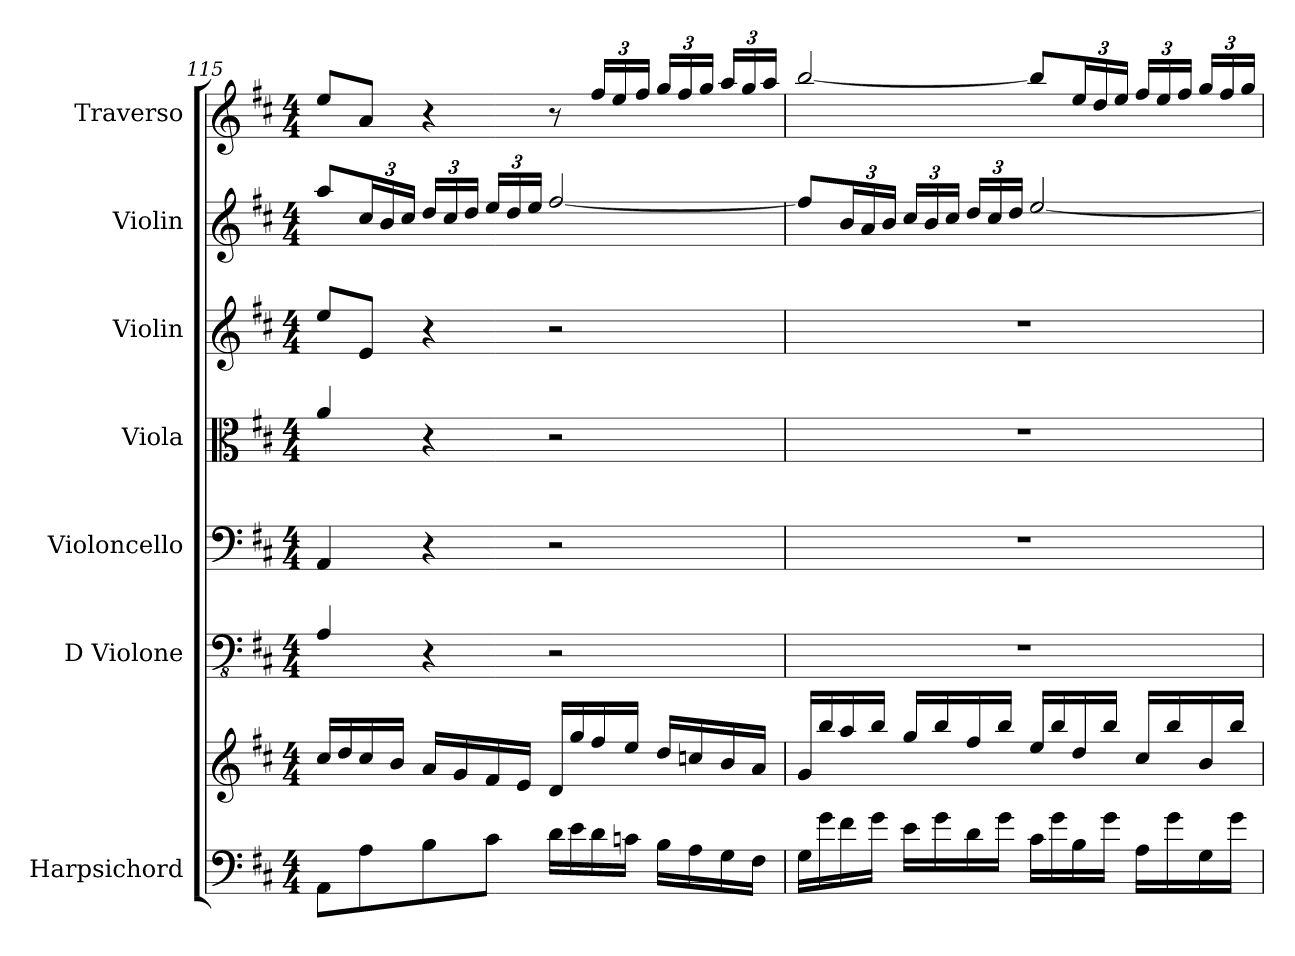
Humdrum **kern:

**kern	**kern	**kern	**kern	**kern	**kern	**kern	**kern
*part7	*part7	*part6	*part5	*part4	*part3	*part2	*part1
*staff8	*staff7	*staff6	*staff5	*staff4	*staff3	*staff2	*staff1
*I"Harpsichord	*	*I"D Violone	*I"Violoncello	*I"Viola	*I"Violin	*I"Violin	*I"Traverso
*I'Hch.	*	*I'D Vne.	*I'Vc.	*I'Vla.	*I'Vln.	*I'Vln.	*I'Trv.
!!LO:PB:g=z
*clefF4	*clefG2	*clefFv4	*clefF4	*clefC3	*clefG2	*clefG2	*clefG2
*	*	*ITrd7c12	*	*	*	*	*
*k[f#c#]	*k[f#c#]	*k[f#c#]	*k[f#c#]	*k[f#c#]	*k[f#c#]	*k[f#c#]	*k[f#c#]
*M4/4	*M4/4	*M4/4	*M4/4	*M4/4	*M4/4	*M4/4	*M4/4
=115	=115	=115	=115	=115	=115	=115	=115
8AA\L	16cc#/LL	4AAA/	4AA/	4a/	8ee/L	8aa/L	8ee/L
.	16dd/	.	.	.	.	.	.
*	*	*	*	*	*	*Xbrackettup	*
8A\	16cc#/	.	.	.	8e/J	24cc#/L	8a/J
.	.	.	.	.	.	24b/	.
.	16b/JJ	.	.	.	.	.	.
.	.	.	.	.	.	24cc#/JJ	.
8B\	16a/LL	4r	4r	4r	4r	24dd/LL	4r
.	.	.	.	.	.	24cc#/	.
.	16g/	.	.	.	.	.	.
.	.	.	.	.	.	24dd/JJ	.
8c#\J	16f#/	.	.	.	.	24ee/LL	.
.	.	.	.	.	.	24dd/	.
.	16e/JJ	.	.	.	.	.	.
.	.	.	.	.	.	24ee/JJ	.
16d\LL	16d/LL	2r	2r	2r	2r	[2ff#/	8r
16e\	16gg/	.	.	.	.	.	.
*	*	*	*	*	*	*	*Xbrackettup
16d\	16ff#/	.	.	.	.	.	24ff#/LL
.	.	.	.	.	.	.	24ee/
16cn\JJ	16ee/JJ	.	.	.	.	.	.
.	.	.	.	.	.	.	24ff#/JJ
16B\LL	16dd/LL	.	.	.	.	.	24gg/LL
.	.	.	.	.	.	.	24ff#/
16A\	16ccn/	.	.	.	.	.	.
.	.	.	.	.	.	.	24gg/JJ
16G\	16b/	.	.	.	.	.	24aa/LL
.	.	.	.	.	.	.	24gg/
16F#\JJ	16a/JJ	.	.	.	.	.	.
.	.	.	.	.	.	.	24aa/JJ
!!LO:PB:g=z
=116	=116	=116	=116	=116	=116	=116	=116
16G\LL	16g/LL	1r	1r	1r	1r	8ff#/L]	[2bb/
16g\	16bb/	.	.	.	.	.	.
16f#\	16aa/	.	.	.	.	24b/L	.
.	.	.	.	.	.	24a/	.
16g\JJ	16bb/JJ	.	.	.	.	.	.
.	.	.	.	.	.	24b/JJ	.
16e\LL	16gg/LL	.	.	.	.	24cc#/LL	.
.	.	.	.	.	.	24b/	.
16g\	16bb/	.	.	.	.	.	.
.	.	.	.	.	.	24cc#/JJ	.
16d\	16ff#/	.	.	.	.	24dd/LL	.
.	.	.	.	.	.	24cc#/	.
16g\JJ	16bb/JJ	.	.	.	.	.	.
.	.	.	.	.	.	24dd/JJ	.
16c#\LL	16ee/LL	.	.	.	.	[2ee/	8bb/L]
16g\	16bb/	.	.	.	.	.	.
16B\	16dd/	.	.	.	.	.	24ee/L
.	.	.	.	.	.	.	24dd/
16g\JJ	16bb/JJ	.	.	.	.	.	.
.	.	.	.	.	.	.	24ee/JJ
16A\LL	16cc#/LL	.	.	.	.	.	24ff#/LL
.	.	.	.	.	.	.	24ee/
16g\	16bb/	.	.	.	.	.	.
.	.	.	.	.	.	.	24ff#/JJ
16G\	16b/	.	.	.	.	.	24gg/LL
.	.	.	.	.	.	.	24ff#/
16g\JJ	16bb/JJ	.	.	.	.	.	.
.	.	.	.	.	.	.	24gg/JJ
=	=	=	=	=	=	=	=
*-	*-	*-	*-	*-	*-	*-	*-
